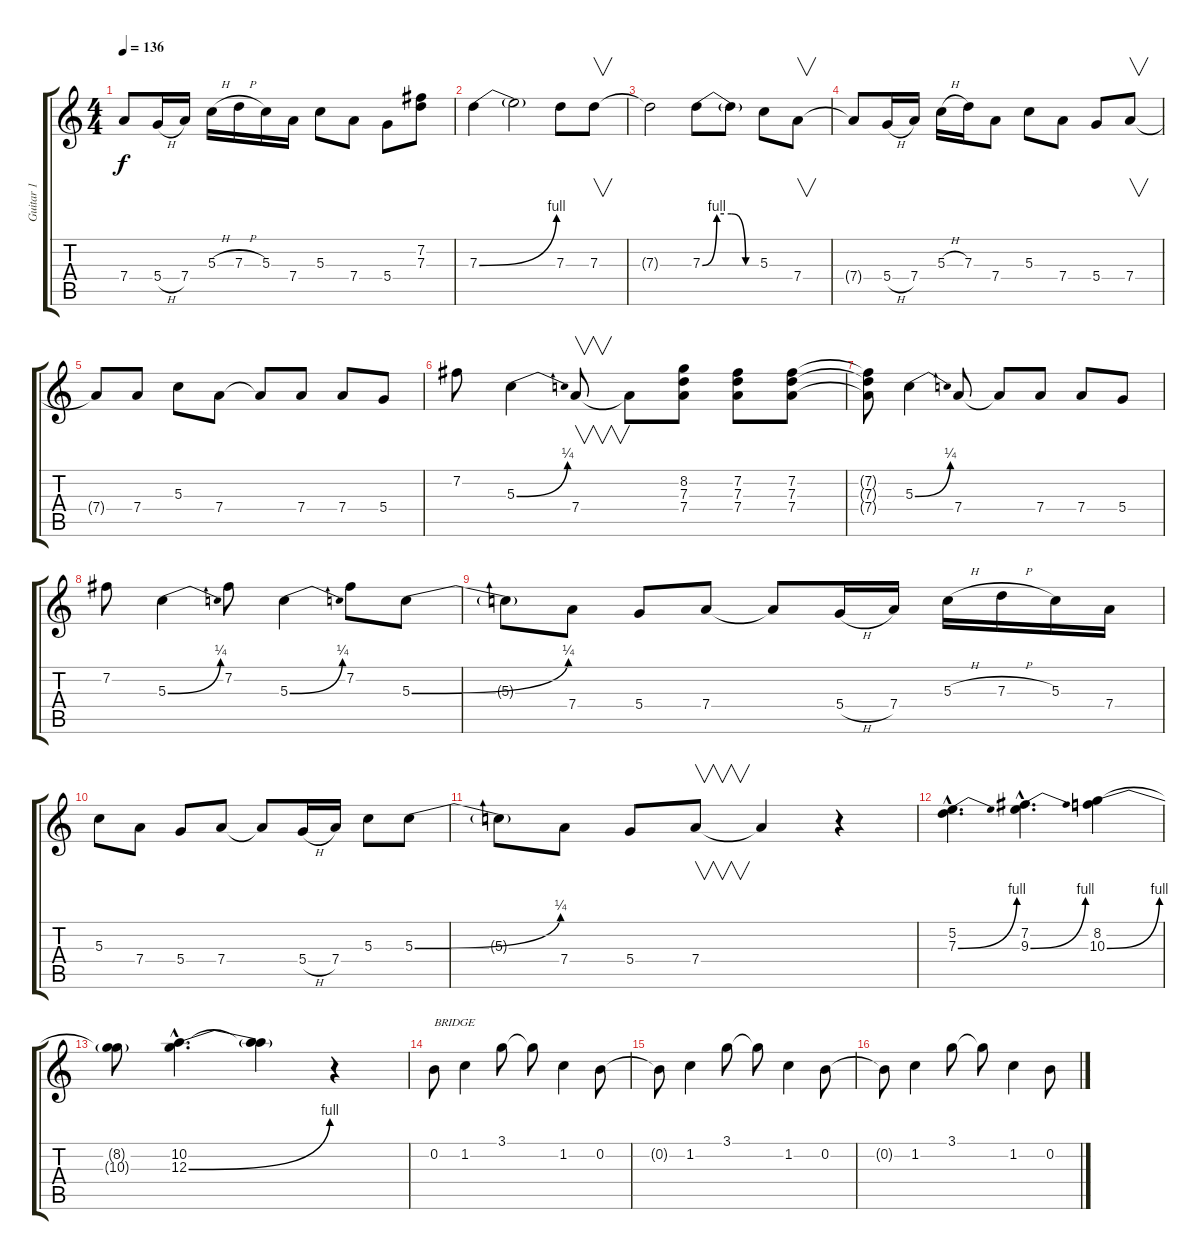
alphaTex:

\track ("Guitar 1" "Guitar 1") {instrument distortionguitar}
\staff {score tabs}
\tuning (E4 B3 G3 D3 A2 E2) {hide}
\ts (4 4)
\tempo 136
\clef g2
\ks c
7.4{t}.8{dy f} 5.4{h}.16 7.4.16 5.3{h}.16 7.3{h}.16 5.3.16 7.4.16 5.3.8 7.4.8 5.4.8 (7.2 7.3).8 |
7.3{be (bend 0 0 60 4)}.4 7.3{t}.2 7.3.8 7.3.8{v} |
7.3{t}.2 7.3{be (custom 0 0 15 4 30 4 45 0 60 0)}.8 7.3{t}.8 5.3.8 7.4.8{v} |
7.4{t}.8 5.4{h}.16 7.4.16 5.3{h}.16 7.3.16 7.4.8 5.3.8 7.4.8 5.4.8 7.4.8{v} |
7.4{t}.8 7.4.8 5.3.8 7.4.8 7.4{t}.8 7.4.8 7.4.8 5.4.8 |
7.2.8 5.3{be (bend 0 0 60 1)}.4 7.4.8{v} 7.4{t}.8 (8.2 7.3 7.4).8 (7.2 7.3 7.4).8 (7.2 7.3 7.4).8 |
(7.2{t} 7.3{t} 7.4{t}).8 5.3{be (bend 0 0 60 1)}.4 7.4.8 7.4{t}.8 7.4.8 7.4.8 5.4.8 |
7.2.8 5.3{be (bend 0 0 60 1)}.4 7.2.8 5.3{be (bend 0 0 60 1)}.4 7.2.8 5.3{be (bend 0 0 60 1)}.8 |
5.3{t}.8 7.4.8 5.4.8 7.4.8 7.4{t}.8 5.4{h}.16 7.4.16 5.3{h}.16 7.3{h}.16 5.3.16 7.4.16 |
5.3.8 7.4.8 5.4.8 7.4.8 7.4{t}.8 5.4{h}.16 7.4.16 5.3.8 5.3{be (bend 0 0 60 1)}.8 |
5.3{t}.8 7.4.8 5.4.8 7.4.8{v} 7.4{t}.4 r.4 |
(5.2{hac} 7.3{be (bend 0 0 60 4) hac}).4{d} (7.2{hac} 9.3{be (bend 0 0 60 4) hac}).4{d} (8.2 10.3{be (bend 0 0 60 4)}).4 |
(8.2{t} 10.3{t}).8 (10.2{hac} 12.3{be (bend 0 0 60 4) hac}).4{d} (10.2{t} 12.3{t}).4 r.4 |
0.2.8{txt "BRIDGE"} 1.2.4 3.1.8 3.1{t}.8 1.2.4 0.2.8 |
0.2{t}.8 1.2.4 3.1.8 3.1{t}.8 1.2.4 0.2.8 |
0.2{t}.8 1.2.4 3.1.8 3.1{t}.8 1.2.4 0.2.8
